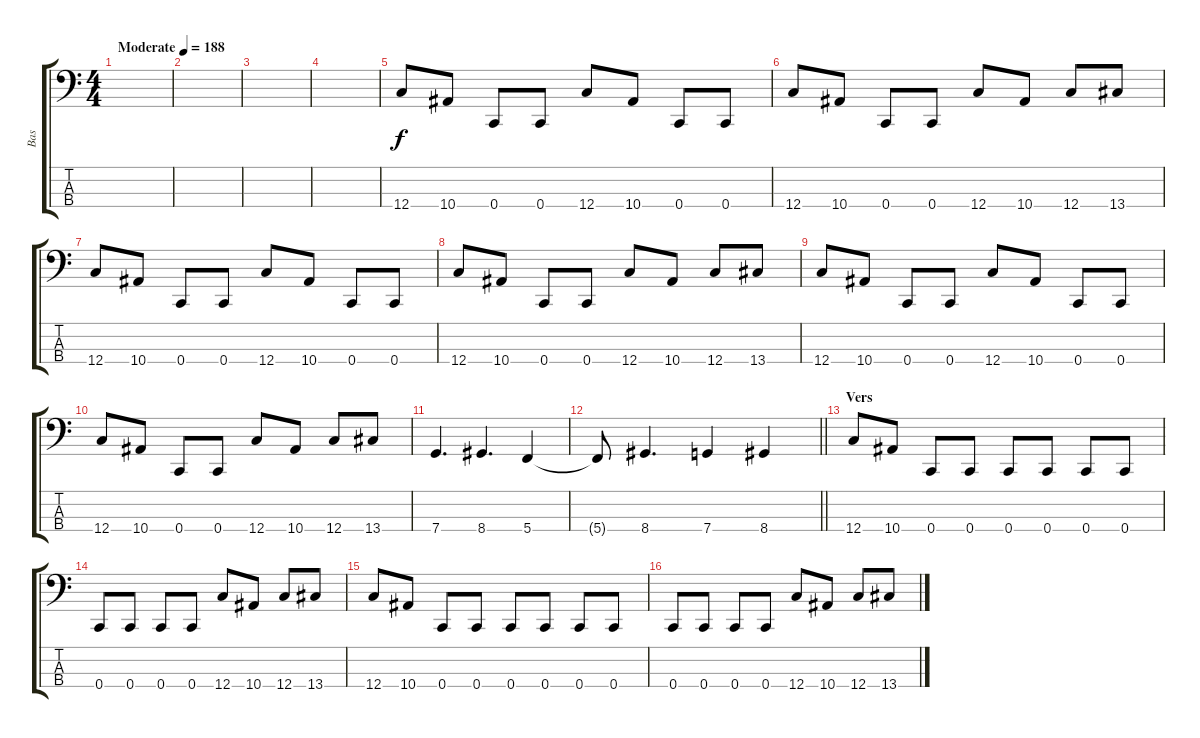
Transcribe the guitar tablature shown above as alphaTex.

\track ("Bas" "Bas") {instrument electricbasspick}
\staff {score tabs}
\tuning (F2 C2 G1 C1) {hide}
\ts (4 4)
\tempo (188 "Moderate")
\clef f4
\ks c
|
|
|
|
12.4.8 10.4.8 0.4.8 0.4.8 12.4.8 10.4.8 0.4.8 0.4.8 |
12.4.8 10.4.8 0.4.8 0.4.8 12.4.8 10.4.8 12.4.8 13.4.8 |
12.4.8 10.4.8 0.4.8 0.4.8 12.4.8 10.4.8 0.4.8 0.4.8 |
12.4.8 10.4.8 0.4.8 0.4.8 12.4.8 10.4.8 12.4.8 13.4.8 |
12.4.8 10.4.8 0.4.8 0.4.8 12.4.8 10.4.8 0.4.8 0.4.8 |
12.4.8 10.4.8 0.4.8 0.4.8 12.4.8 10.4.8 12.4.8 13.4.8 |
7.4.4{d} 8.4.4{d} 5.4.4 |
\barLineRight lightlight
5.4{t}.8 8.4.4{d} 7.4.4 8.4.4 |
\section ("" "Vers")
12.4.8 10.4.8 0.4.8 0.4.8 0.4.8 0.4.8 0.4.8 0.4.8 |
0.4.8 0.4.8 0.4.8 0.4.8 12.4.8 10.4.8 12.4.8 13.4.8 |
12.4.8 10.4.8 0.4.8 0.4.8 0.4.8 0.4.8 0.4.8 0.4.8 |
0.4.8 0.4.8 0.4.8 0.4.8 12.4.8 10.4.8 12.4.8 13.4.8
